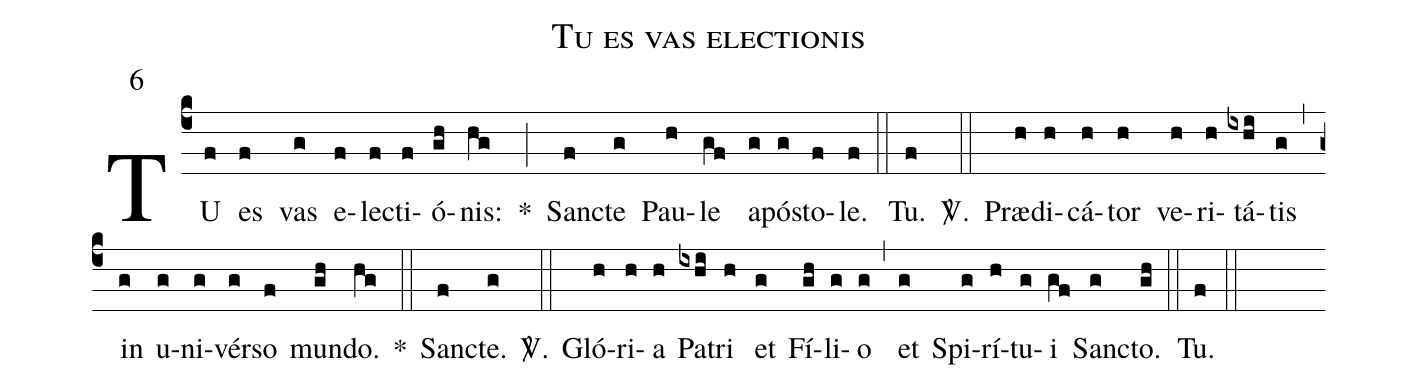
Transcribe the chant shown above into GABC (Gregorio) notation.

name: Tu es vas electionis;
mode: 6;
%%
(c4)
TU(f) es(f) vas(g) e(f)lec(f)ti(f)ó(gh)nis:(hg) *(;)
San(f)cte(g) Pau(h)le(gf) a(g)pó(g)sto(f)le.(f) (::)
Tu.(f) <sp>V/</sp>.(::)
Præ(h)di(h)cá(h)tor(h) ve(h)ri(h)tá(ixhi)tis (g) (,)
in(g) u(g)ni(g)vér(g)so(f) mun(gh)do.(hg) *(::)
San(f)cte.(g) <sp>V/</sp>.(::)
Gló(h)ri(h)a(h) Pa(ixhi)tri(h) et(g) Fí(gh)li(g)o(g) (,)
et(g) Spi(g)rí(h)tu(g)i(gf) San(g)cto.(gh) (::)
Tu.(f) (::)
